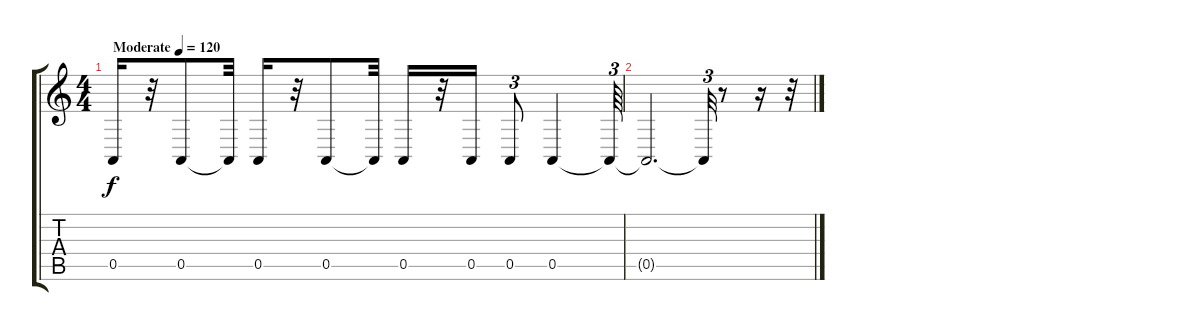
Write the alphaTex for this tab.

\track "" {instrument timpani}
\staff {score tabs}
\tuning (E4 B3 G3 D3 A2 E2) {hide}
\ts (4 4)
\tempo (120 "Moderate")
\clef g2
\ks c
0.5.16{dy f instrument timpani} r.32 0.5.8 0.5{t}.32 0.5.16 r.32 0.5.8 0.5{t}.32 0.5.16 r.32 0.5.16 0.5.8{tu (3 2)} 0.5.4 0.5{t}.64{tu (3 2)} |
0.5{t}.2{d} 0.5{t}.32{tu (3 2)} r.8 r.16 r.32
